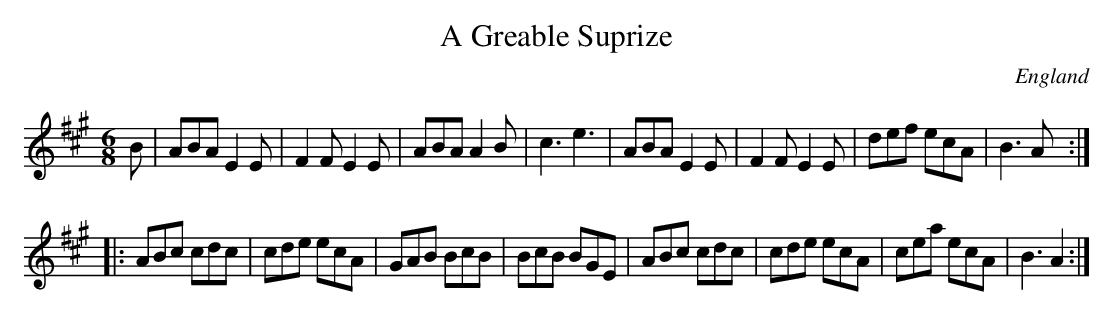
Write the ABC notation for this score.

X:1
T:A Greable Suprize
O:England
M:6/8
K:A
B|ABA E2E|F2F E2E|ABA A2B|c3 e3|\
ABA E2E|F2F E2E|def ecA|B3 A:|
|:ABc cdc|cde ecA| GAB BcB|BcB BGE|\
ABc cdc|cde ecA|cea ecA|B3A2:|
